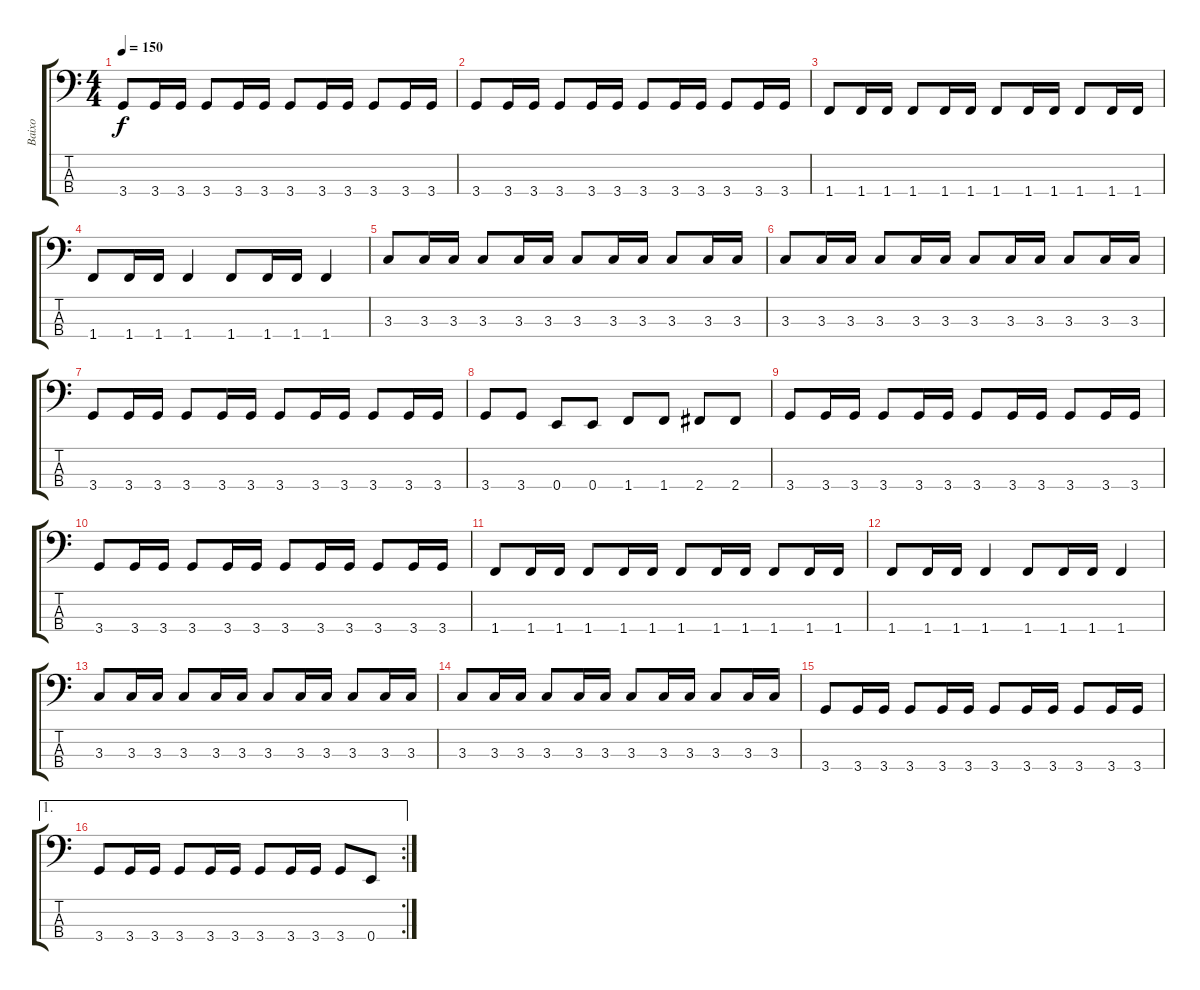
\track ("Baixo" "Baixo") {instrument electricbasspick}
\staff {score tabs}
\tuning (G2 D2 A1 E1) {hide}
\ts (4 4)
\tempo 150
\clef f4
\ks c
3.4.8{dy f} 3.4.16 3.4.16 3.4.8 3.4.16 3.4.16 3.4.8 3.4.16 3.4.16 3.4.8 3.4.16 3.4.16 |
3.4.8 3.4.16 3.4.16 3.4.8 3.4.16 3.4.16 3.4.8 3.4.16 3.4.16 3.4.8 3.4.16 3.4.16 |
1.4.8 1.4.16 1.4.16 1.4.8 1.4.16 1.4.16 1.4.8 1.4.16 1.4.16 1.4.8 1.4.16 1.4.16 |
1.4.8 1.4.16 1.4.16 1.4.4 1.4.8 1.4.16 1.4.16 1.4.4 |
3.3.8 3.3.16 3.3.16 3.3.8 3.3.16 3.3.16 3.3.8 3.3.16 3.3.16 3.3.8 3.3.16 3.3.16 |
3.3.8 3.3.16 3.3.16 3.3.8 3.3.16 3.3.16 3.3.8 3.3.16 3.3.16 3.3.8 3.3.16 3.3.16 |
3.4.8 3.4.16 3.4.16 3.4.8 3.4.16 3.4.16 3.4.8 3.4.16 3.4.16 3.4.8 3.4.16 3.4.16 |
3.4.8 3.4.8 0.4.8 0.4.8 1.4.8 1.4.8 2.4.8 2.4.8 |
3.4.8 3.4.16 3.4.16 3.4.8 3.4.16 3.4.16 3.4.8 3.4.16 3.4.16 3.4.8 3.4.16 3.4.16 |
3.4.8 3.4.16 3.4.16 3.4.8 3.4.16 3.4.16 3.4.8 3.4.16 3.4.16 3.4.8 3.4.16 3.4.16 |
1.4.8 1.4.16 1.4.16 1.4.8 1.4.16 1.4.16 1.4.8 1.4.16 1.4.16 1.4.8 1.4.16 1.4.16 |
1.4.8 1.4.16 1.4.16 1.4.4 1.4.8 1.4.16 1.4.16 1.4.4 |
3.3.8 3.3.16 3.3.16 3.3.8 3.3.16 3.3.16 3.3.8 3.3.16 3.3.16 3.3.8 3.3.16 3.3.16 |
3.3.8 3.3.16 3.3.16 3.3.8 3.3.16 3.3.16 3.3.8 3.3.16 3.3.16 3.3.8 3.3.16 3.3.16 |
3.4.8 3.4.16 3.4.16 3.4.8 3.4.16 3.4.16 3.4.8 3.4.16 3.4.16 3.4.8 3.4.16 3.4.16 |
\ae 1
\rc 2
3.4.8 3.4.16 3.4.16 3.4.8 3.4.16 3.4.16 3.4.8 3.4.16 3.4.16 3.4.8 0.4.8
